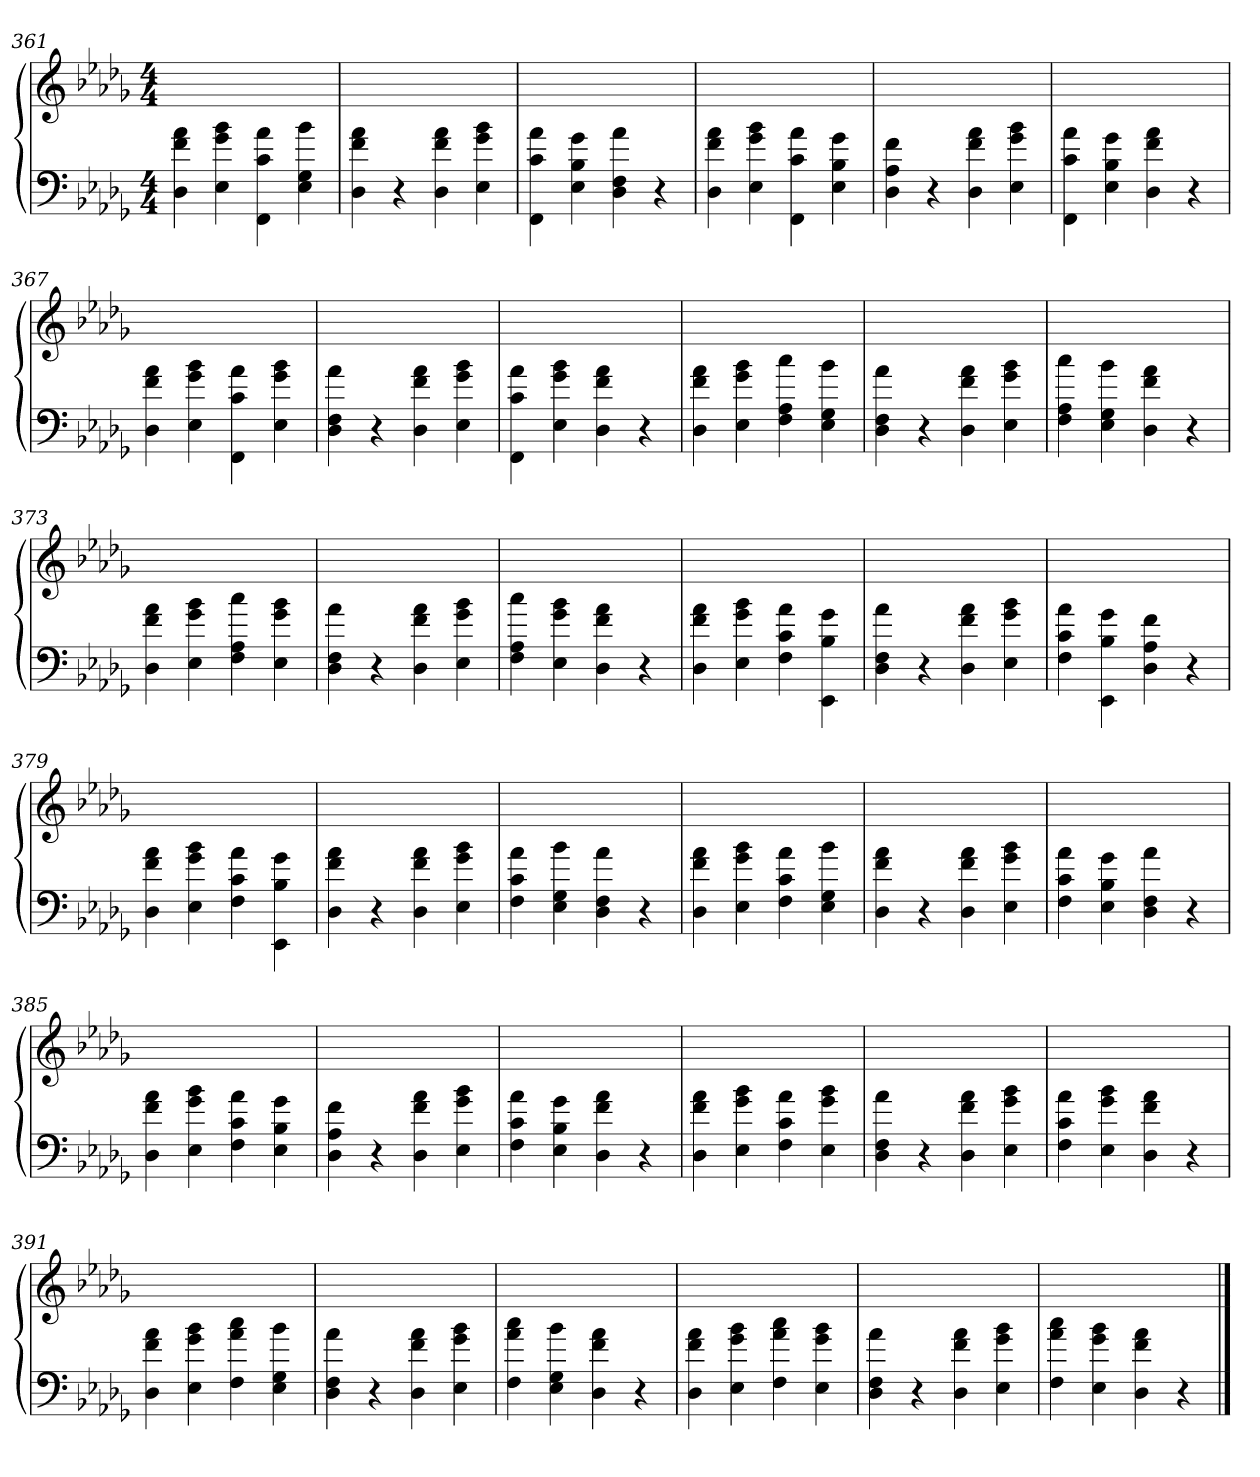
**kern	**kern
*part2	*part1
*staff2	*staff1
*clefF4	*clefG2
*k[b-e-a-d-g-]	*k[b-e-a-d-g-]
*D-:	*D-:
*M4/4	*M4/4
=361	=361
4D- 4f 4a-	1ryy
4E- 4g- 4b-	.
4FF 4c 4a-	.
4E- 4G- 4b-	.
=362	=362
4D- 4f 4a-	1ryy
4r	.
4D- 4f 4a-	.
4E- 4g- 4b-	.
=363	=363
4FF 4c 4a-	1ryy
4E- 4B- 4g-	.
4D- 4F 4a-	.
4r	.
=364	=364
4D- 4f 4a-	1ryy
4E- 4g- 4b-	.
4FF 4c 4a-	.
4E- 4B- 4g-	.
=365	=365
4D- 4A- 4f	1ryy
4r	.
4D- 4f 4a-	.
4E- 4g- 4b-	.
=366	=366
4FF 4c 4a-	1ryy
4E- 4B- 4g-	.
4D- 4f 4a-	.
4r	.
=367	=367
4D- 4f 4a-	1ryy
4E- 4g- 4b-	.
4FF 4c 4a-	.
4E- 4g- 4b-	.
=368	=368
4D- 4F 4a-	1ryy
4r	.
4D- 4f 4a-	.
4E- 4g- 4b-	.
=369	=369
4FF 4c 4a-	1ryy
4E- 4g- 4b-	.
4D- 4f 4a-	.
4r	.
=370	=370
4D- 4f 4a-	1ryy
4E- 4g- 4b-	.
4F 4A- 4cc	.
4E- 4G- 4b-	.
=371	=371
4D- 4F 4a-	1ryy
4r	.
4D- 4f 4a-	.
4E- 4g- 4b-	.
=372	=372
4F 4A- 4cc	1ryy
4E- 4G- 4b-	.
4D- 4f 4a-	.
4r	.
=373	=373
4D- 4f 4a-	1ryy
4E- 4g- 4b-	.
4F 4A- 4cc	.
4E- 4g- 4b-	.
=374	=374
4D- 4F 4a-	1ryy
4r	.
4D- 4f 4a-	.
4E- 4g- 4b-	.
=375	=375
4F 4A- 4cc	1ryy
4E- 4g- 4b-	.
4D- 4f 4a-	.
4r	.
=376	=376
4D- 4f 4a-	1ryy
4E- 4g- 4b-	.
4F 4c 4a-	.
4EE- 4B- 4g-	.
=377	=377
4D- 4F 4a-	1ryy
4r	.
4D- 4f 4a-	.
4E- 4g- 4b-	.
=378	=378
4F 4c 4a-	1ryy
4EE- 4B- 4g-	.
4D- 4A- 4f	.
4r	.
=379	=379
4D- 4f 4a-	1ryy
4E- 4g- 4b-	.
4F 4c 4a-	.
4EE- 4B- 4g-	.
=380	=380
4D- 4f 4a-	1ryy
4r	.
4D- 4f 4a-	.
4E- 4g- 4b-	.
=381	=381
4F 4c 4a-	1ryy
4E- 4G- 4b-	.
4D- 4F 4a-	.
4r	.
=382	=382
4D- 4f 4a-	1ryy
4E- 4g- 4b-	.
4F 4c 4a-	.
4E- 4G- 4b-	.
=383	=383
4D- 4f 4a-	1ryy
4r	.
4D- 4f 4a-	.
4E- 4g- 4b-	.
=384	=384
4F 4c 4a-	1ryy
4E- 4B- 4g-	.
4D- 4F 4a-	.
4r	.
=385	=385
4D- 4f 4a-	1ryy
4E- 4g- 4b-	.
4F 4c 4a-	.
4E- 4B- 4g-	.
=386	=386
4D- 4A- 4f	1ryy
4r	.
4D- 4f 4a-	.
4E- 4g- 4b-	.
=387	=387
4F 4c 4a-	1ryy
4E- 4B- 4g-	.
4D- 4f 4a-	.
4r	.
=388	=388
4D- 4f 4a-	1ryy
4E- 4g- 4b-	.
4F 4c 4a-	.
4E- 4g- 4b-	.
=389	=389
4D- 4F 4a-	1ryy
4r	.
4D- 4f 4a-	.
4E- 4g- 4b-	.
=390	=390
4F 4c 4a-	1ryy
4E- 4g- 4b-	.
4D- 4f 4a-	.
4r	.
=391	=391
4D- 4f 4a-	1ryy
4E- 4g- 4b-	.
4F 4a- 4cc	.
4E- 4G- 4b-	.
=392	=392
4D- 4F 4a-	1ryy
4r	.
4D- 4f 4a-	.
4E- 4g- 4b-	.
=393	=393
4F 4a- 4cc	1ryy
4E- 4G- 4b-	.
4D- 4f 4a-	.
4r	.
=394	=394
4D- 4f 4a-	1ryy
4E- 4g- 4b-	.
4F 4a- 4cc	.
4E- 4g- 4b-	.
=395	=395
4D- 4F 4a-	1ryy
4r	.
4D- 4f 4a-	.
4E- 4g- 4b-	.
=396	=396
4F 4a- 4cc	1ryy
4E- 4g- 4b-	.
4D- 4f 4a-	.
4r	.
==	==
*-	*-
